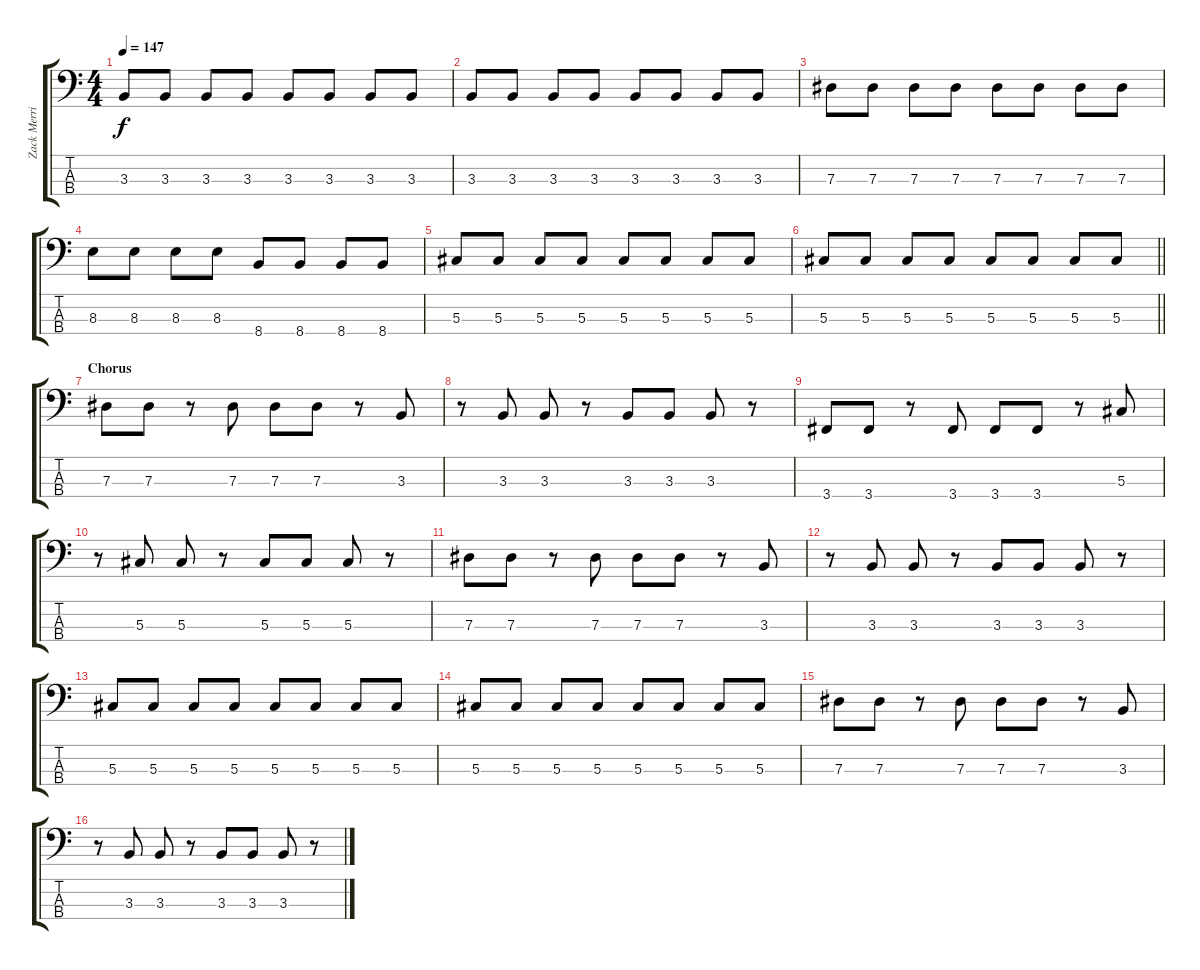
\track ("Zack Merrick (Bass)" "Zack Merri") {instrument electricbassfinger}
\staff {score tabs}
\tuning (Gb2 Db2 Ab1 Eb1) {hide}
\ts (4 4)
\tempo 147
\clef f4
\ks c
3.3.8{dy f} 3.3.8 3.3.8 3.3.8 3.3.8 3.3.8 3.3.8 3.3.8 |
3.3.8 3.3.8 3.3.8 3.3.8 3.3.8 3.3.8 3.3.8 3.3.8 |
7.3.8 7.3.8 7.3.8 7.3.8 7.3.8 7.3.8 7.3.8 7.3.8 |
8.3.8 8.3.8 8.3.8 8.3.8 8.4.8 8.4.8 8.4.8 8.4.8 |
5.3.8 5.3.8 5.3.8 5.3.8 5.3.8 5.3.8 5.3.8 5.3.8 |
\barLineRight lightlight
5.3.8 5.3.8 5.3.8 5.3.8 5.3.8 5.3.8 5.3.8 5.3.8 |
\section ("" "Chorus")
7.3.8 7.3.8 r.8 7.3.8 7.3.8 7.3.8 r.8 3.3.8 |
r.8 3.3.8 3.3.8 r.8 3.3.8 3.3.8 3.3.8 r.8 |
3.4.8 3.4.8 r.8 3.4.8 3.4.8 3.4.8 r.8 5.3.8 |
r.8 5.3.8 5.3.8 r.8 5.3.8 5.3.8 5.3.8 r.8 |
7.3.8 7.3.8 r.8 7.3.8 7.3.8 7.3.8 r.8 3.3.8 |
r.8 3.3.8 3.3.8 r.8 3.3.8 3.3.8 3.3.8 r.8 |
5.3.8 5.3.8 5.3.8 5.3.8 5.3.8 5.3.8 5.3.8 5.3.8 |
5.3.8 5.3.8 5.3.8 5.3.8 5.3.8 5.3.8 5.3.8 5.3.8 |
7.3.8 7.3.8 r.8 7.3.8 7.3.8 7.3.8 r.8 3.3.8 |
r.8 3.3.8 3.3.8 r.8 3.3.8 3.3.8 3.3.8 r.8
